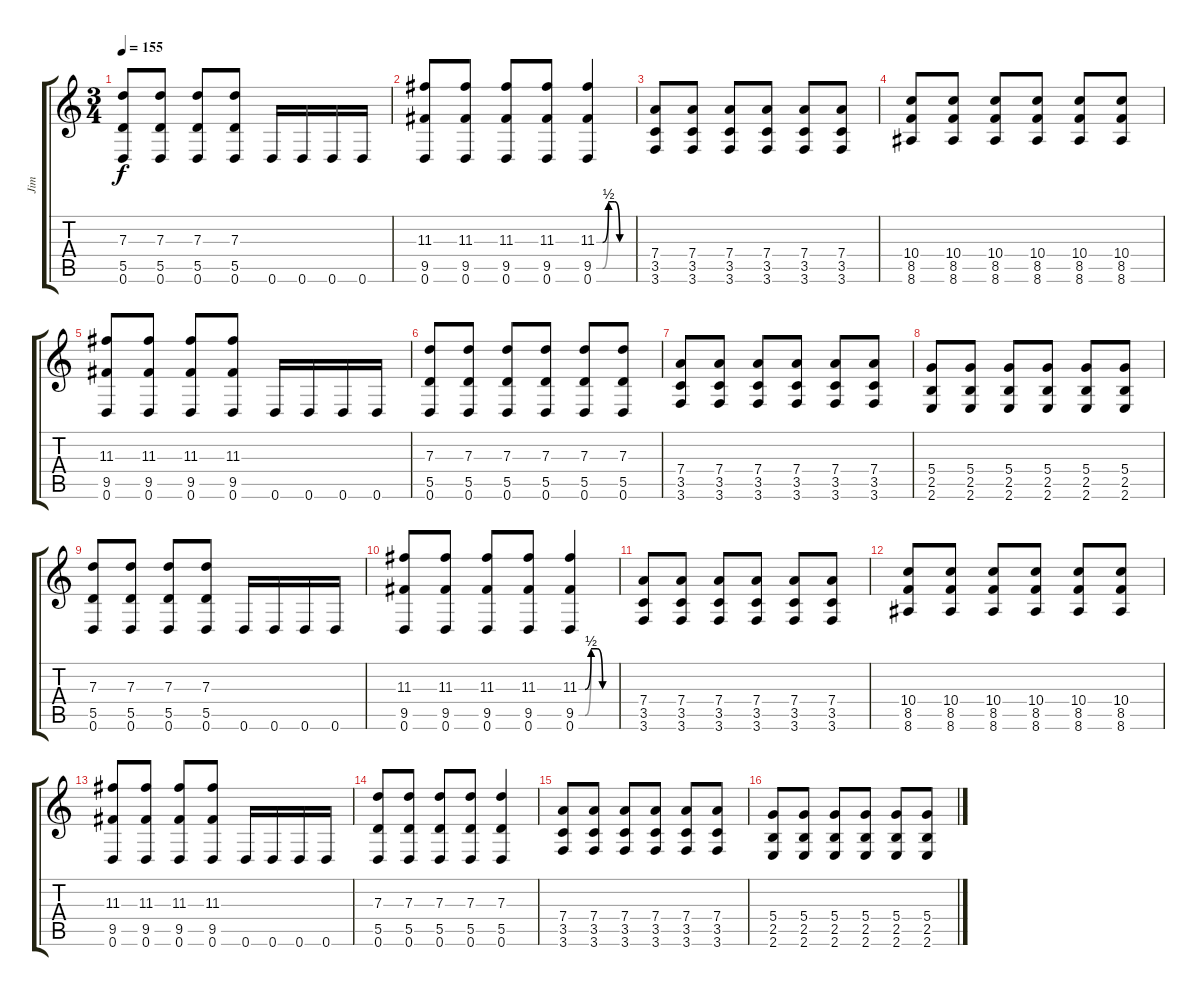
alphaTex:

\track ("Jim" "Jim") {instrument electricguitarjazz}
\staff {score tabs}
\tuning (E4 B3 G3 D3 A2 D2) {hide}
\ts (3 4)
\tempo 155
\clef g2
\ks c
(7.3 5.5 0.6).8{dy f instrument distortionguitar} (7.3 5.5 0.6).8 (7.3 5.5 0.6).8 (7.3 5.5 0.6).8 0.6.16 0.6.16 0.6.16 0.6.16 |
(11.3 9.5 0.6).8 (11.3 9.5 0.6).8 (11.3 9.5 0.6).8 (11.3 9.5 0.6).8 (11.3{be (custom 0 0 10 0 20 2 30 2 39 0 60 0)} 9.5{be (custom 0 0 10 0 20 2 30 2 39 0 60 0)} 0.6).4 |
(7.4 3.5 3.6).8 (7.4 3.5 3.6).8 (7.4 3.5 3.6).8 (7.4 3.5 3.6).8 (7.4 3.5 3.6).8 (7.4 3.5 3.6).8 |
(10.4 8.5 8.6).8 (10.4 8.5 8.6).8 (10.4 8.5 8.6).8 (10.4 8.5 8.6).8 (10.4 8.5 8.6).8 (10.4 8.5 8.6).8 |
(11.3 9.5 0.6).8 (11.3 9.5 0.6).8 (11.3 9.5 0.6).8 (11.3 9.5 0.6).8 0.6.16 0.6.16 0.6.16 0.6.16 |
(7.3 5.5 0.6).8 (7.3 5.5 0.6).8 (7.3 5.5 0.6).8 (7.3 5.5 0.6).8 (7.3 5.5 0.6).8 (7.3 5.5 0.6).8 |
(7.4 3.5 3.6).8 (7.4 3.5 3.6).8 (7.4 3.5 3.6).8 (7.4 3.5 3.6).8 (7.4 3.5 3.6).8 (7.4 3.5 3.6).8 |
(5.4 2.5 2.6).8 (5.4 2.5 2.6).8 (5.4 2.5 2.6).8 (5.4 2.5 2.6).8 (5.4 2.5 2.6).8 (5.4 2.5 2.6).8 |
(7.3 5.5 0.6).8{instrument distortionguitar} (7.3 5.5 0.6).8 (7.3 5.5 0.6).8 (7.3 5.5 0.6).8 0.6.16 0.6.16 0.6.16 0.6.16 |
(11.3 9.5 0.6).8 (11.3 9.5 0.6).8 (11.3 9.5 0.6).8 (11.3 9.5 0.6).8 (11.3{be (custom 0 0 10 0 20 2 30 2 39 0 60 0)} 9.5{be (custom 0 0 10 0 20 2 30 2 39 0 60 0)} 0.6).4 |
(7.4 3.5 3.6).8 (7.4 3.5 3.6).8 (7.4 3.5 3.6).8 (7.4 3.5 3.6).8 (7.4 3.5 3.6).8 (7.4 3.5 3.6).8 |
(10.4 8.5 8.6).8 (10.4 8.5 8.6).8 (10.4 8.5 8.6).8 (10.4 8.5 8.6).8 (10.4 8.5 8.6).8 (10.4 8.5 8.6).8 |
(11.3 9.5 0.6).8 (11.3 9.5 0.6).8 (11.3 9.5 0.6).8 (11.3 9.5 0.6).8 0.6.16 0.6.16 0.6.16 0.6.16 |
(7.3 5.5 0.6).8 (7.3 5.5 0.6).8 (7.3 5.5 0.6).8 (7.3 5.5 0.6).8 (7.3 5.5 0.6).4 |
(7.4 3.5 3.6).8 (7.4 3.5 3.6).8 (7.4 3.5 3.6).8 (7.4 3.5 3.6).8 (7.4 3.5 3.6).8 (7.4 3.5 3.6).8 |
(5.4 2.5 2.6).8 (5.4 2.5 2.6).8 (5.4 2.5 2.6).8 (5.4 2.5 2.6).8 (5.4 2.5 2.6).8 (5.4 2.5 2.6).8
